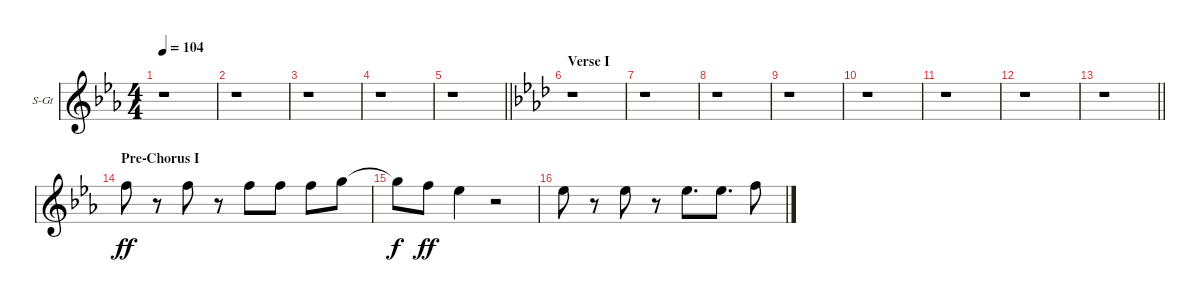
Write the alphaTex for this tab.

\bracketExtendMode groupsimilarinstruments
\firstSystemTrackNameOrientation horizontal
\otherSystemsTrackNameOrientation horizontal
\track ("Choir 2 " "S-Gt") {instrument lead6voice}
\staff {score}
\tuning (E4 B3 G3 D3 A2 E2)
\displaytranspose 12
\ts (4 4)
\tempo 104
\clef g2
\ks eb
r.1{dy ff} |
r.1 |
r.1 |
r.1 |
\barLineRight lightlight
r.1 |
\section ("" "Verse I")
\ks ab
r.1 |
r.1 |
r.1 |
r.1 |
r.1 |
r.1 |
r.1 |
\barLineRight lightlight
r.1 |
\section ("" "Pre-Chorus I")
\ks eb
6.2.8 r.8 6.2.8 r.8 6.2.8 6.2.8 6.2.8 8.2.8 |
8.2{t}.8{dy f} 6.2.8{dy ff} 4.2.4 r.2 |
4.2.8 r.8 4.2.8 r.8 4.2.8{d} 4.2.8{d} 6.2.8
